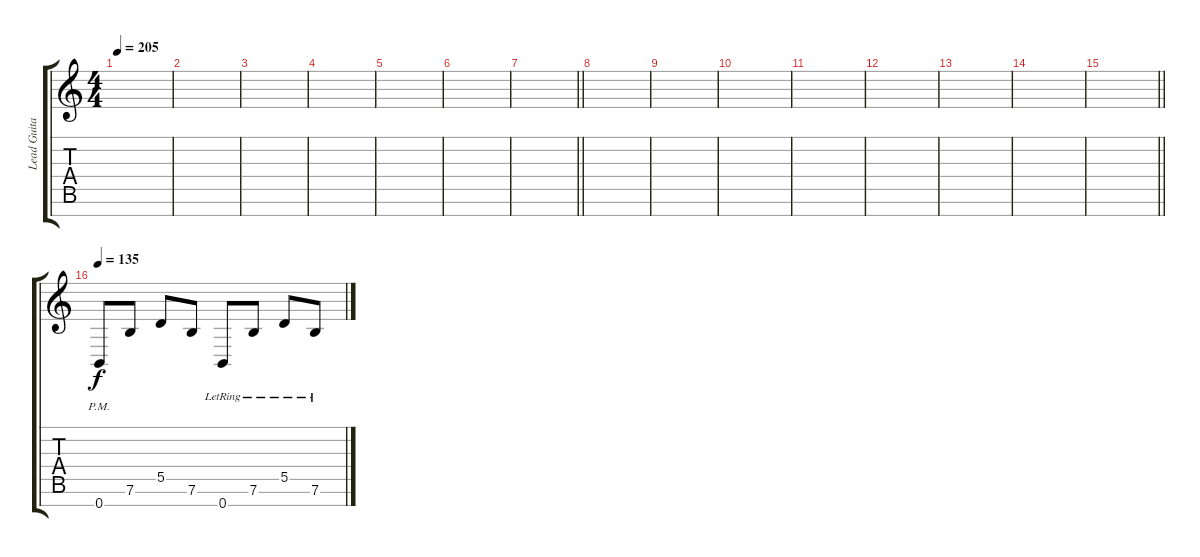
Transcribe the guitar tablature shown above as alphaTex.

\track ("Lead Guitar" "Lead Guita") {instrument electricguitarjazz}
\staff {score tabs}
\tuning (E4 B3 G3 D3 A2 E2 B1) {hide}
\ts (4 4)
\tempo 205
\clef g2
\ks c
|
|
|
|
|
|
\barLineRight lightlight
|
|
|
|
|
|
|
|
\barLineRight lightlight
|
\tempo 135
0.7{pm}.8{volume 11 instrument overdrivenguitar} 7.6.8 5.5.8 7.6.8 0.7{lr}.8 7.6{lr}.8 5.5{lr}.8 7.6{lr}.8
